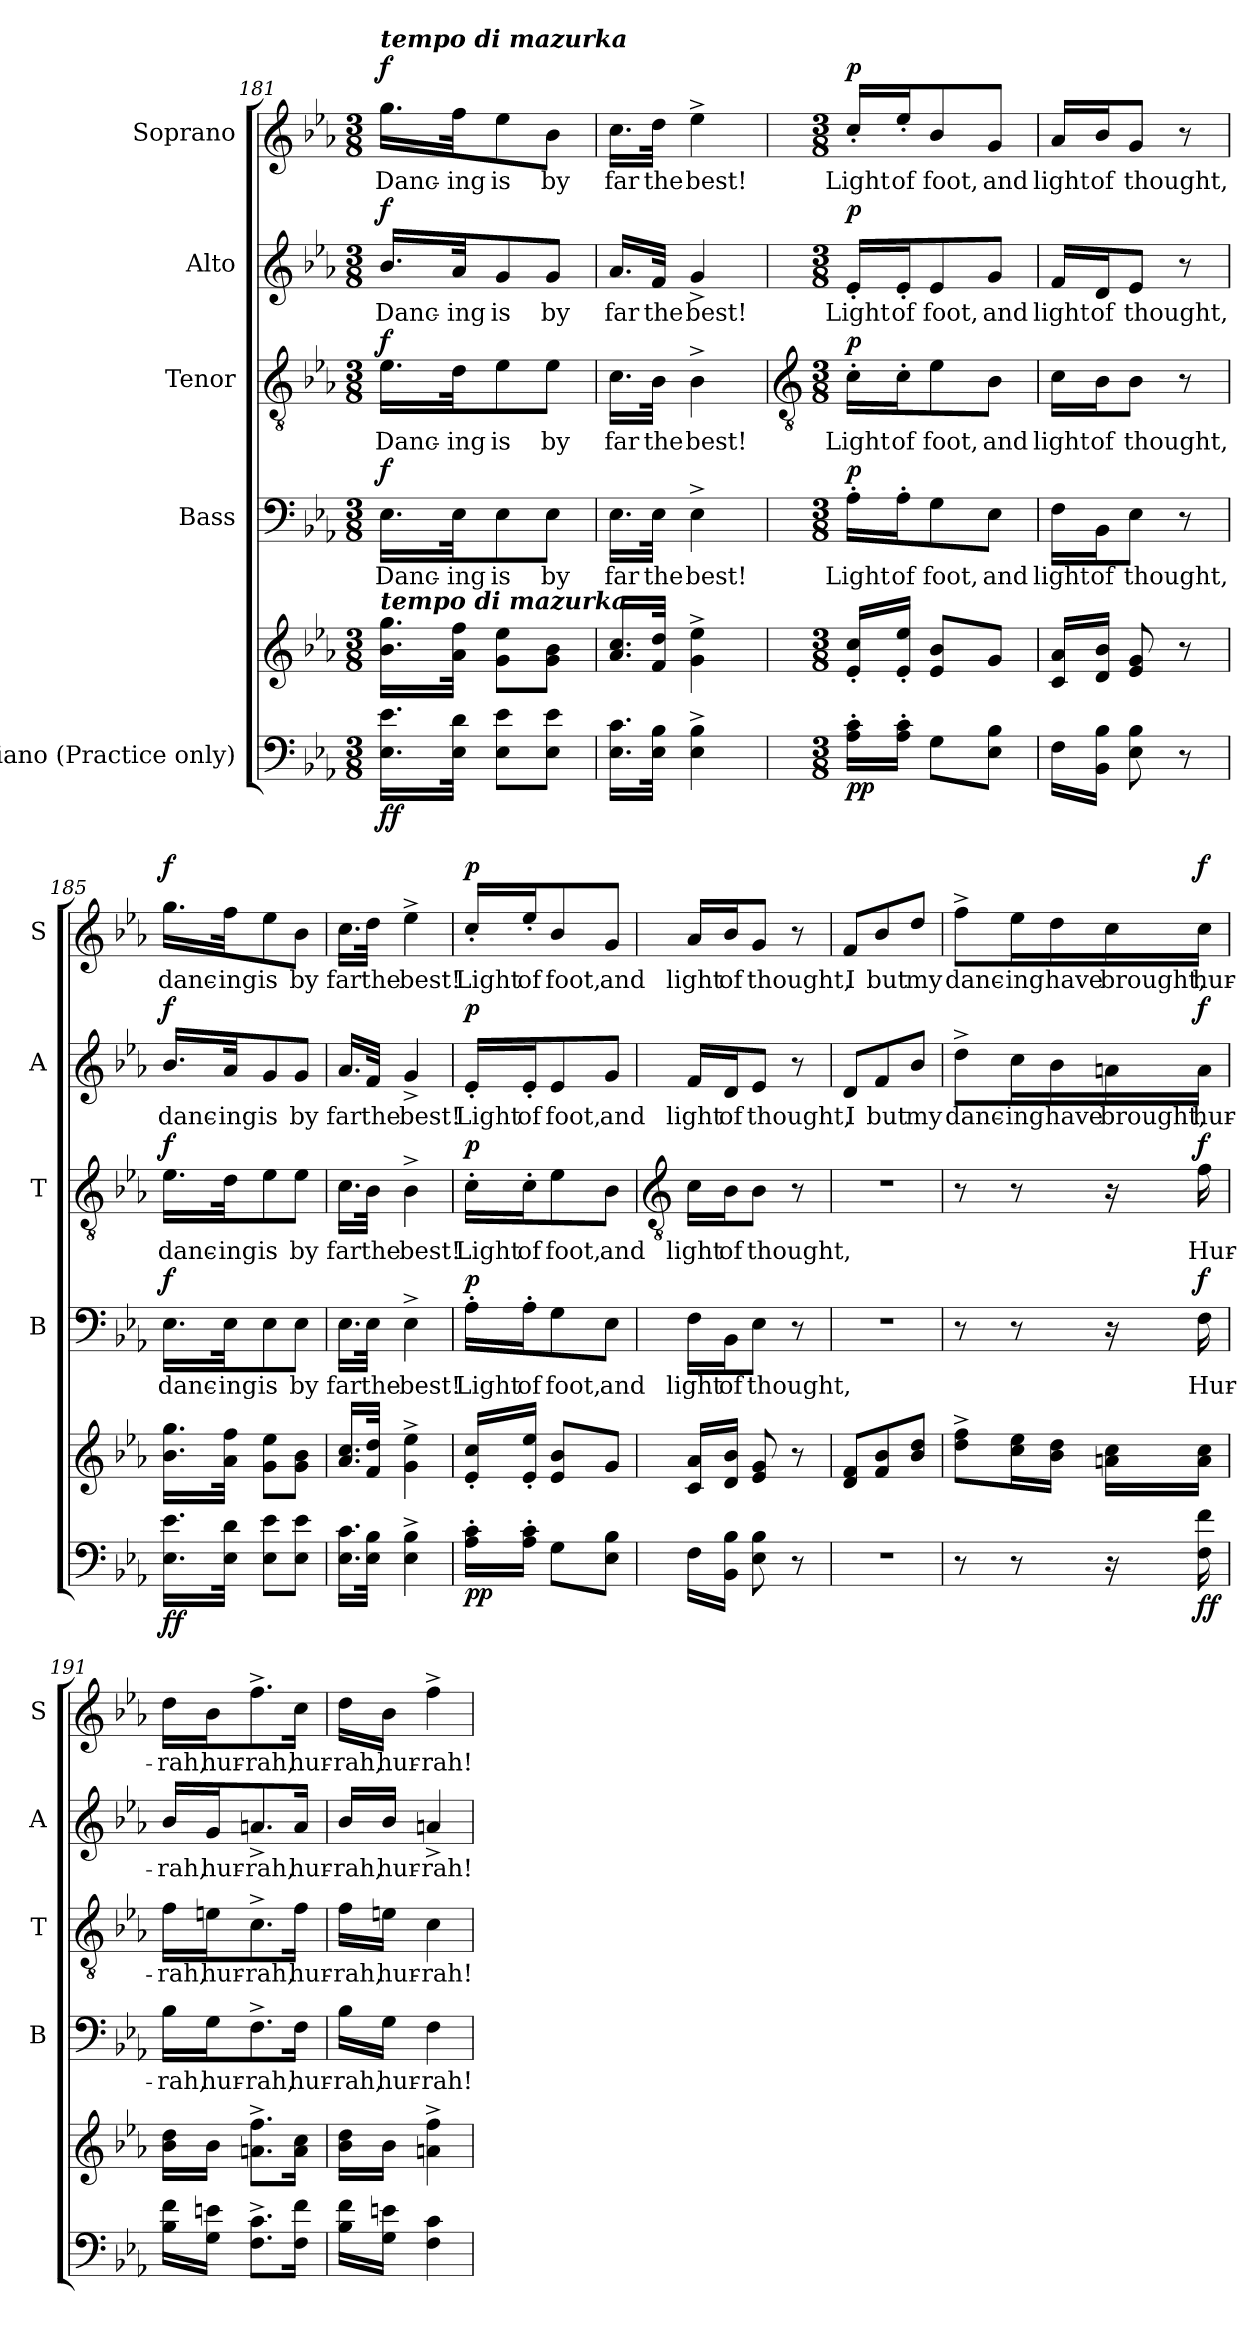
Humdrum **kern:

**kern	**kern	**dynam	**kern	**text	**dynam	**kern	**text	**dynam	**kern	**text	**dynam	**kern	**text	**dynam
*part5	*part5	*part5	*part4	*part4	*part4	*part3	*part3	*part3	*part2	*part2	*part2	*part1	*part1	*part1
*staff6	*staff5	*staff5/6	*staff4	*staff4	*staff4	*staff3	*staff3	*staff3	*staff2	*staff2	*staff2	*staff1	*staff1	*staff1
*I"Piano (Practice only)	*	*	*I"Bass	*	*	*I"Tenor	*	*	*I"Alto	*	*	*I"Soprano	*	*
*	*	*	*I'B	*	*	*I'T	*	*	*I'A	*	*	*I'S	*	*
*clefF4	*clefG2	*	*clefF4	*	*	*clefGv2	*	*	*clefG2	*	*	*clefG2	*	*
*k[b-e-a-]	*k[b-e-a-]	*	*k[b-e-a-]	*	*	*k[b-e-a-]	*	*	*k[b-e-a-]	*	*	*k[b-e-a-]	*	*
*E-:	*E-:	*	*E-:	*	*	*E-:	*	*	*E-:	*	*	*E-:	*	*
*M3/8	*M3/8	*	*M3/8	*	*	*M3/8	*	*	*M3/8	*	*	*M3/8	*	*
=181	=181	=181	=181	=181	=181	=181	=181	=181	=181	=181	=181	=181	=181	=181
!	!	!	!	!	!	!	!	!	!	!	!	!LO:TX:a:Bi:t=tempo di mazurka	!	!
!	!LO:TX:a:Bi:t=tempo di mazurka	!	!	!	!	!	!	!	!	!	!	!	!	!
!	!	!LO:DY:b=2	!	!LO:LY:b	!	!	!LO:LY:b	!	!	!LO:LY:b	!	!	!LO:LY:b	!
!	!	!LO:DY:n=1:b	!	!	!LO:DY:b	!	!	!LO:DY:b	!	!	!LO:DY:b	!	!	!LO:DY:b
16.E- 16.e-LL	16.b- 16.ggLL	f f	16.E-\LL	Danc-	f	16.e-\LL	Danc-	f	16.b-/LL	Danc-	f	16.gg\LL	Danc-	f
!	!	!	!	!LO:LY:b	!	!	!LO:LY:b	!	!	!LO:LY:b	!	!	!LO:LY:b	!
32E- 32dJJ	32a- 32ffJJ	.	32E-\Jk	-ing	.	32d\Jk	-ing	.	32a-/Jk	-ing	.	32ff\Jk	-ing	.
!	!	!	!	!LO:LY:b	!	!	!LO:LY:b	!	!	!LO:LY:b	!	!	!LO:LY:b	!
8E- 8e-L	8g 8ee-L	.	8E-\	is	.	8e-\	is	.	8g/	is	.	8ee-\	is	.
!	!	!	!	!LO:LY:b	!	!	!LO:LY:b	!	!	!LO:LY:b	!	!	!LO:LY:b	!
8E- 8e-J	8g 8b-J	.	8E-\J	by	.	8e-\J	by	.	8g/J	by	.	8b-\J	by	.
=182	=182	=182	=182	=182	=182	=182	=182	=182	=182	=182	=182	=182	=182	=182
!	!	!	!	!LO:LY:b	!	!	!LO:LY:b	!	!	!LO:LY:b	!	!	!LO:LY:b	!
16.E- 16.cLL	16.a- 16.ccLL	.	16.E-\LL	far	.	16.c\LL	far	.	16.a-/LL	far	.	16.cc\LL	far	.
!	!	!	!	!LO:LY:b	!	!	!LO:LY:b	!	!	!LO:LY:b	!	!	!LO:LY:b	!
32E- 32B-JJ	32f 32ddJJ	.	32E-\JJk	the	.	32B-\JJk	the	.	32f/JJk	the	.	32dd\JJk	the	.
!	!	!	!	!LO:LY:b	!	!	!LO:LY:b	!	!	!LO:LY:b	!	!	!LO:LY:b	!
4E-^ 4B-^	4g^ 4ee-^	.	4E-^	best!	.	4B-^	best!	.	4g^	best!	.	4ee-^	best!	.
!!LO:LB:g=z
=183	=183	=183	=183	=183	=183	=183	=183	=183	=183	=183	=183	=183	=183	=183
*	*	*	*	*	*	*clefGv2	*	*	*	*	*	*	*	*
*M3/8	*M3/8	*	*M3/8	*	*	*M3/8	*	*	*M3/8	*	*	*M3/8	*	*
!	!	!LO:DY:b=2	!	!LO:LY:b	!	!	!LO:LY:b	!	!	!LO:LY:b	!	!	!LO:LY:b	!
!	!	!LO:DY:n=1:b	!	!	!LO:DY:b	!	!	!LO:DY:b	!	!	!LO:DY:b	!	!	!LO:DY:b
16A-' 16c'LL	16e-' 16cc'LL	p p	16A-'\LL	Light	p	16c'\LL	Light	p	16e-'/LL	Light	p	16cc'/LL	Light	p
!	!	!	!	!LO:LY:b	!	!	!LO:LY:b	!	!	!LO:LY:b	!	!	!LO:LY:b	!
16A-' 16c'JJ	16e-' 16ee-'JJ	.	16A-'\J	of	.	16c'\J	of	.	16e-'/J	of	.	16ee-'/J	of	.
!	!	!	!	!LO:LY:b	!	!	!LO:LY:b	!	!	!LO:LY:b	!	!	!LO:LY:b	!
8GL	8e- 8b-L	.	8G\	foot,	.	8e-\	foot,	.	8e-/	foot,	.	8b-/	foot,	.
!	!	!	!	!LO:LY:b	!	!	!LO:LY:b	!	!	!LO:LY:b	!	!	!LO:LY:b	!
8E- 8B-J	8gJ	.	8E-\J	and	.	8B-\J	and	.	8g/J	and	.	8g/J	and	.
=184	=184	=184	=184	=184	=184	=184	=184	=184	=184	=184	=184	=184	=184	=184
!	!	!	!	!LO:LY:b	!	!	!LO:LY:b	!	!	!LO:LY:b	!	!	!LO:LY:b	!
16FLL	16c 16a-LL	.	16F\LL	light	.	16c\LL	light	.	16f/LL	light	.	16a-/LL	light	.
!	!	!	!	!LO:LY:b	!	!	!LO:LY:b	!	!	!LO:LY:b	!	!	!LO:LY:b	!
16BB- 16B-JJ	16d 16b-JJ	.	16BB-\J	of	.	16B-\J	of	.	16d/J	of	.	16b-/J	of	.
!	!	!	!	!LO:LY:b	!	!	!LO:LY:b	!	!	!LO:LY:b	!	!	!LO:LY:b	!
8E- 8B-	8e- 8g	.	8E-\J	thought,	.	8B-\J	thought,	.	8e-/J	thought,	.	8g/J	thought,	.
8r	8r	.	8r	.	.	8r	.	.	8r	.	.	8r	.	.
=185	=185	=185	=185	=185	=185	=185	=185	=185	=185	=185	=185	=185	=185	=185
!	!	!LO:DY:b=2	!	!LO:LY:b	!	!	!LO:LY:b	!	!	!LO:LY:b	!	!	!LO:LY:b	!
!	!	!LO:DY:n=1:b	!	!	!LO:DY:b	!	!	!LO:DY:b	!	!	!LO:DY:b	!	!	!LO:DY:b
16.E- 16.e-LL	16.b- 16.ggLL	f f	16.E-\LL	danc-	f	16.e-\LL	danc-	f	16.b-/LL	danc-	f	16.gg\LL	danc-	f
!	!	!	!	!LO:LY:b	!	!	!LO:LY:b	!	!	!LO:LY:b	!	!	!LO:LY:b	!
32E- 32dJJ	32a- 32ffJJ	.	32E-\Jk	-ing	.	32d\Jk	-ing	.	32a-/Jk	-ing	.	32ff\Jk	-ing	.
!	!	!	!	!LO:LY:b	!	!	!LO:LY:b	!	!	!LO:LY:b	!	!	!LO:LY:b	!
8E- 8e-L	8g 8ee-L	.	8E-\	is	.	8e-\	is	.	8g/	is	.	8ee-\	is	.
!	!	!	!	!LO:LY:b	!	!	!LO:LY:b	!	!	!LO:LY:b	!	!	!LO:LY:b	!
8E- 8e-J	8g 8b-J	.	8E-\J	by	.	8e-\J	by	.	8g/J	by	.	8b-\J	by	.
=186	=186	=186	=186	=186	=186	=186	=186	=186	=186	=186	=186	=186	=186	=186
!	!	!	!	!LO:LY:b	!	!	!LO:LY:b	!	!	!LO:LY:b	!	!	!LO:LY:b	!
16.E- 16.cLL	16.a- 16.ccLL	.	16.E-\LL	far	.	16.c\LL	far	.	16.a-/LL	far	.	16.cc\LL	far	.
!	!	!	!	!LO:LY:b	!	!	!LO:LY:b	!	!	!LO:LY:b	!	!	!LO:LY:b	!
32E- 32B-JJ	32f 32ddJJ	.	32E-\JJk	the	.	32B-\JJk	the	.	32f/JJk	the	.	32dd\JJk	the	.
!	!	!	!	!LO:LY:b	!	!	!LO:LY:b	!	!	!LO:LY:b	!	!	!LO:LY:b	!
4E-^ 4B-^	4g^ 4ee-^	.	4E-^	best!	.	4B-^	best!	.	4g^	best!	.	4ee-^	best!	.
=187	=187	=187	=187	=187	=187	=187	=187	=187	=187	=187	=187	=187	=187	=187
!	!	!LO:DY:b=2	!	!LO:LY:b	!	!	!LO:LY:b	!	!	!LO:LY:b	!	!	!LO:LY:b	!
!	!	!LO:DY:n=1:b	!	!	!LO:DY:b	!	!	!LO:DY:b	!	!	!LO:DY:b	!	!	!LO:DY:b
16A-' 16c'LL	16e-' 16cc'LL	p p	16A-'\LL	Light	p	16c'\LL	Light	p	16e-'/LL	Light	p	16cc'/LL	Light	p
!	!	!	!	!LO:LY:b	!	!	!LO:LY:b	!	!	!LO:LY:b	!	!	!LO:LY:b	!
16A-' 16c'JJ	16e-' 16ee-'JJ	.	16A-'\J	of	.	16c'\J	of	.	16e-'/J	of	.	16ee-'/J	of	.
!	!	!	!	!LO:LY:b	!	!	!LO:LY:b	!	!	!LO:LY:b	!	!	!LO:LY:b	!
8GL	8e- 8b-L	.	8G\	foot,	.	8e-\	foot,	.	8e-/	foot,	.	8b-/	foot,	.
!	!	!	!	!LO:LY:b	!	!	!LO:LY:b	!	!	!LO:LY:b	!	!	!LO:LY:b	!
8E- 8B-J	8gJ	.	8E-\J	and	.	8B-\J	and	.	8g/J	and	.	8g/J	and	.
!!LO:LB:g=z
=188	=188	=188	=188	=188	=188	=188	=188	=188	=188	=188	=188	=188	=188	=188
*	*	*	*	*	*	*clefGv2	*	*	*	*	*	*	*	*
!	!	!	!	!LO:LY:b	!	!	!LO:LY:b	!	!	!LO:LY:b	!	!	!LO:LY:b	!
16FLL	16c 16a-LL	.	16F\LL	light	.	16c\LL	light	.	16f/LL	light	.	16a-/LL	light	.
!	!	!	!	!LO:LY:b	!	!	!LO:LY:b	!	!	!LO:LY:b	!	!	!LO:LY:b	!
16BB- 16B-JJ	16d 16b-JJ	.	16BB-\J	of	.	16B-\J	of	.	16d/J	of	.	16b-/J	of	.
!	!	!	!	!LO:LY:b	!	!	!LO:LY:b	!	!	!LO:LY:b	!	!	!LO:LY:b	!
8E- 8B-	8e- 8g	.	8E-\J	thought,	.	8B-\J	thought,	.	8e-/J	thought,	.	8g/J	thought,	.
8r	8r	.	8r	.	.	8r	.	.	8r	.	.	8r	.	.
=189	=189	=189	=189	=189	=189	=189	=189	=189	=189	=189	=189	=189	=189	=189
!LO:N:vis=1	!	!	!LO:N:vis=1	!	!	!LO:N:vis=1	!	!	!	!LO:LY:b	!	!	!LO:LY:b	!
4.r	8d 8fL	.	4.r	.	.	4.r	.	.	8d/L	I	.	8f/L	I	.
!	!	!	!	!	!	!	!	!	!	!LO:LY:b	!	!	!LO:LY:b	!
.	8f 8b-	.	.	.	.	.	.	.	8f/	but	.	8b-/	but	.
!	!	!	!	!	!	!	!	!	!	!LO:LY:b	!	!	!LO:LY:b	!
.	8b- 8ddJ	.	.	.	.	.	.	.	8b-/J	my	.	8dd/J	my	.
=190	=190	=190	=190	=190	=190	=190	=190	=190	=190	=190	=190	=190	=190	=190
!	!	!	!	!	!	!	!	!	!	!LO:LY:b	!	!	!LO:LY:b	!
8r	8dd^ 8ff^L	.	8r	.	.	8r	.	.	8dd^\L	danc-	.	8ff^\L	danc-	.
!	!	!	!	!	!	!	!	!	!	!LO:LY:b	!	!	!LO:LY:b	!
8r	16cc 16ee-L	.	8r	.	.	8r	.	.	16cc\L	-ing	.	16ee-\L	-ing	.
!	!	!	!	!	!	!	!	!	!	!LO:LY:b	!	!	!LO:LY:b	!
.	16b- 16ddJJ	.	.	.	.	.	.	.	16b-\	have	.	16dd\	have	.
!	!	!	!	!	!	!	!	!	!	!LO:LY:b	!	!	!LO:LY:b	!
16r	16an 16ccLL	.	16r	.	.	16r	.	.	16an\	brought,	.	16cc\	brought,	.
!	!	!LO:DY:b=2	!	!LO:LY:b	!	!	!LO:LY:b	!	!	!LO:LY:b	!	!	!LO:LY:b	!
!	!	!LO:DY:n=1:b	!	!	!LO:DY:b	!	!	!LO:DY:b	!	!	!LO:DY:b	!	!	!LO:DY:b
16F 16f	16a 16ccJJ	f f	16F	Hur-	f	16f	Hur-	f	16a\JJ	hur-	f	16cc\JJ	hur-	f
=191	=191	=191	=191	=191	=191	=191	=191	=191	=191	=191	=191	=191	=191	=191
!	!	!	!	!LO:LY:b	!	!	!LO:LY:b	!	!	!LO:LY:b	!	!	!LO:LY:b	!
16B- 16fLL	16b- 16ddLL	.	16B-\LL	-rah,	.	16f\LL	-rah,	.	16b-/LL	-rah,	.	16dd\LL	-rah,	.
!	!	!	!	!LO:LY:b	!	!	!LO:LY:b	!	!	!LO:LY:b	!	!	!LO:LY:b	!
16G 16enJJ	16b-JJ	.	16G\J	hur-	.	16en\J	hur-	.	16g/J	hur-	.	16b-\J	hur-	.
!	!	!	!	!LO:LY:b	!	!	!LO:LY:b	!	!	!LO:LY:b	!	!	!LO:LY:b	!
8.F^ 8.c^L	8.an^ 8.ff^L	.	8.F^\	-rah,	.	8.c^\	-rah,	.	8.an^/	-rah,	.	8.ff^\	-rah,	.
!	!	!	!	!LO:LY:b	!	!	!LO:LY:b	!	!	!LO:LY:b	!	!	!LO:LY:b	!
16F 16fJ	16a 16ccJ	.	16F\Jk	hur-	.	16f\Jk	hur-	.	16a/Jk	hur-	.	16cc\Jk	hur-	.
=192	=192	=192	=192	=192	=192	=192	=192	=192	=192	=192	=192	=192	=192	=192
!	!	!	!	!LO:LY:b	!	!	!LO:LY:b	!	!	!LO:LY:b	!	!	!LO:LY:b	!
16B- 16fLL	16b- 16ddLL	.	16B-\LL	-rah,	.	16f\LL	-rah,	.	16b-/LL	-rah,	.	16dd\LL	-rah,	.
!	!	!	!	!LO:LY:b	!	!	!LO:LY:b	!	!	!LO:LY:b	!	!	!LO:LY:b	!
16G 16enJJ	16b-JJ	.	16G\JJ	hur-	.	16en\JJ	hur-	.	16b-/JJ	hur-	.	16b-\JJ	hur-	.
!	!	!	!	!LO:LY:b	!	!	!LO:LY:b	!	!	!LO:LY:b	!	!	!LO:LY:b	!
4F 4c	4an^ 4ff^	.	4F	-rah!	.	4c	-rah!	.	4an^	-rah!	.	4ff^	-rah!	.
=	=	=	=	=	=	=	=	=	=	=	=	=	=	=
*-	*-	*-	*-	*-	*-	*-	*-	*-	*-	*-	*-	*-	*-	*-
